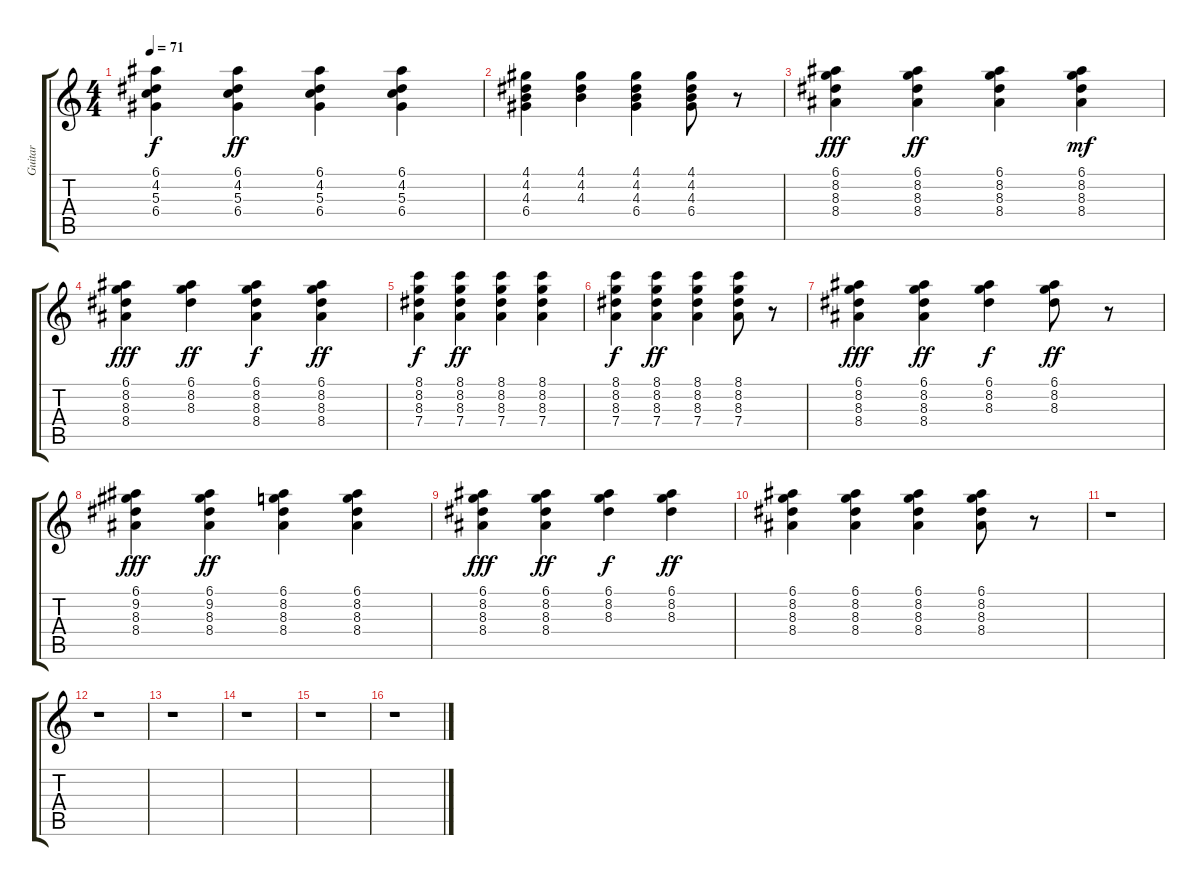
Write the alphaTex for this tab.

\track ("Guitar" "Guitar") {instrument acousticguitarsteel}
\staff {score tabs}
\tuning (E4 B3 G3 D3 A2 E2) {hide}
\ts (4 4)
\tempo 71
\clef g2
\ks c
(6.1 4.2 5.3 6.4).4{dy f} (6.1 4.2 5.3 6.4).4{dy ff} (6.1 4.2 5.3 6.4).4 (6.1 4.2 5.3 6.4).4 |
(4.1 4.2 4.3 6.4).4 (4.1 4.2 4.3).4 (4.1 4.2 4.3 6.4).4 (4.1 4.2 4.3 6.4).8 r.8 |
(6.1 8.2 8.3 8.4).4{dy fff} (6.1 8.2 8.3 8.4).4{dy ff} (6.1 8.2 8.3 8.4).4 (6.1 8.2 8.3 8.4).4{dy mf} |
(6.1 8.2 8.3 8.4).4{dy fff} (6.1 8.2 8.3).4{dy ff} (6.1 8.2 8.3 8.4).4{dy f} (6.1 8.2 8.3 8.4).4{dy ff} |
(8.1 8.2 8.3 7.4).4{dy f} (8.1 8.2 8.3 7.4).4{dy ff} (8.1 8.2 8.3 7.4).4 (8.1 8.2 8.3 7.4).4 |
(8.1 8.2 8.3 7.4).4{dy f} (8.1 8.2 8.3 7.4).4{dy ff} (8.1 8.2 8.3 7.4).4 (8.1 8.2 8.3 7.4).8 r.8 |
(6.1 8.2 8.3 8.4).4{dy fff} (6.1 8.2 8.3 8.4).4{dy ff} (6.1 8.2 8.3).4{dy f} (6.1 8.2 8.3).8{dy ff} r.8 |
(6.1 9.2 8.3 8.4).4{dy fff balance 10} (6.1 9.2 8.3 8.4).4{dy ff} (6.1 8.2 8.3 8.4).4 (6.1 8.2 8.3 8.4).4 |
(6.1 8.2 8.3 8.4).4{dy fff balance 8} (6.1 8.2 8.3 8.4).4{dy ff} (6.1 8.2 8.3).4{dy f} (6.1 8.2 8.3).4{dy ff} |
(6.1 8.2 8.3 8.4).4{balance 10} (6.1 8.2 8.3 8.4).4 (6.1 8.2 8.3 8.4).4 (6.1 8.2 8.3 8.4).8 r.8 |
r.1 |
r.1 |
r.1 |
r.1 |
r.1 |
r.1
